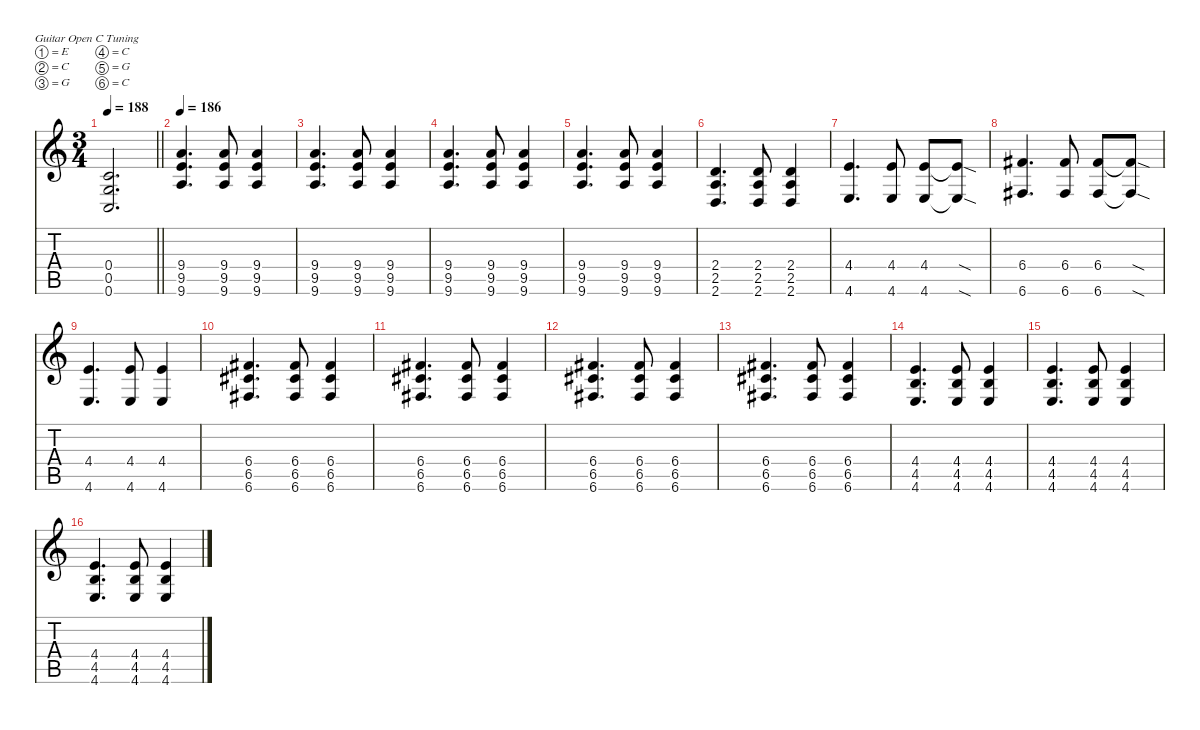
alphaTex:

\defaultSystemsLayout 4
\hideDynamics
\bracketExtendMode nobrackets
\singleTrackTrackNamePolicy hidden
\multiTrackTrackNamePolicy hidden
\firstSystemTrackNameMode fullname
\otherSystemsTrackNameOrientation horizontal
\track ("Guitar 1" "dist.guit.") {defaultSystemsLayout 8 mute instrument distortionguitar}
\staff {score tabs}
\tuning (E4 C4 G3 C3 G2 C2)
\ts (3 4)
\tempo 188
\clef g2
\barLineRight lightlight
\ks c
(0.4{t} 0.5{t} 0.6{t}).2{d dy f beam Up} |
\tempo 186
(9.4 9.5 9.6).4{d beam Up} (9.4 9.5 9.6).8{beam Up} (9.4 9.5 9.6).4{beam Up} |
(9.4 9.5 9.6).4{d beam Up} (9.4 9.5 9.6).8{beam Up} (9.4 9.5 9.6).4{beam Up} |
(9.4 9.5 9.6).4{d beam Up} (9.4 9.5 9.6).8{beam Up} (9.4 9.5 9.6).4{beam Up} |
(9.4 9.5 9.6).4{d beam Up} (9.4 9.5 9.6).8{beam Up} (9.4 9.5 9.6).4{beam Up} |
(2.4 2.5 2.6).4{d beam Up} (2.4 2.5 2.6).8{beam Up} (2.4 2.5 2.6).4{beam Up} |
(4.4 4.6).4{d beam Up} (4.4 4.6).8{beam Up} (4.4 4.6).8{beam Up} (4.4{sod t} 4.6{sod t}).8{beam Up} |
(6.4{acc #} 6.6{acc #}).4{d beam Up} (6.4{acc #} 6.6{acc #}).8{beam Up} (6.4{acc #} 6.6{acc #}).8{beam Up} (6.4{sod t acc #} 6.6{sod t acc #}).8{beam Up} |
(4.4 4.6).4{d beam Up} (4.4 4.6).8{beam Up} (4.4 4.6).4{beam Up} |
(6.4{acc #} 6.5{acc #} 6.6{acc #}).4{d beam Up} (6.4{acc #} 6.5{acc #} 6.6{acc #}).8{beam Up} (6.4{acc #} 6.5{acc #} 6.6{acc #}).4{beam Up} |
(6.4{acc #} 6.5{acc #} 6.6{acc #}).4{d beam Up} (6.4{acc #} 6.5{acc #} 6.6{acc #}).8{beam Up} (6.4{acc #} 6.5{acc #} 6.6{acc #}).4{beam Up} |
(6.4{acc #} 6.5{acc #} 6.6{acc #}).4{d beam Up} (6.4{acc #} 6.5{acc #} 6.6{acc #}).8{beam Up} (6.4{acc #} 6.5{acc #} 6.6{acc #}).4{beam Up} |
(6.4{acc #} 6.5{acc #} 6.6{acc #}).4{d beam Up} (6.4{acc #} 6.5{acc #} 6.6{acc #}).8{beam Up} (6.4{acc #} 6.5{acc #} 6.6{acc #}).4{beam Up} |
(4.4 4.5 4.6).4{d beam Up} (4.4 4.5 4.6).8{beam Up} (4.4 4.5 4.6).4{beam Up} |
(4.4 4.5 4.6).4{d beam Up} (4.4 4.5 4.6).8{beam Up} (4.4 4.5 4.6).4{beam Up} |
(4.4 4.5 4.6).4{d beam Up} (4.4 4.5 4.6).8{beam Up} (4.4 4.5 4.6).4{beam Up}
